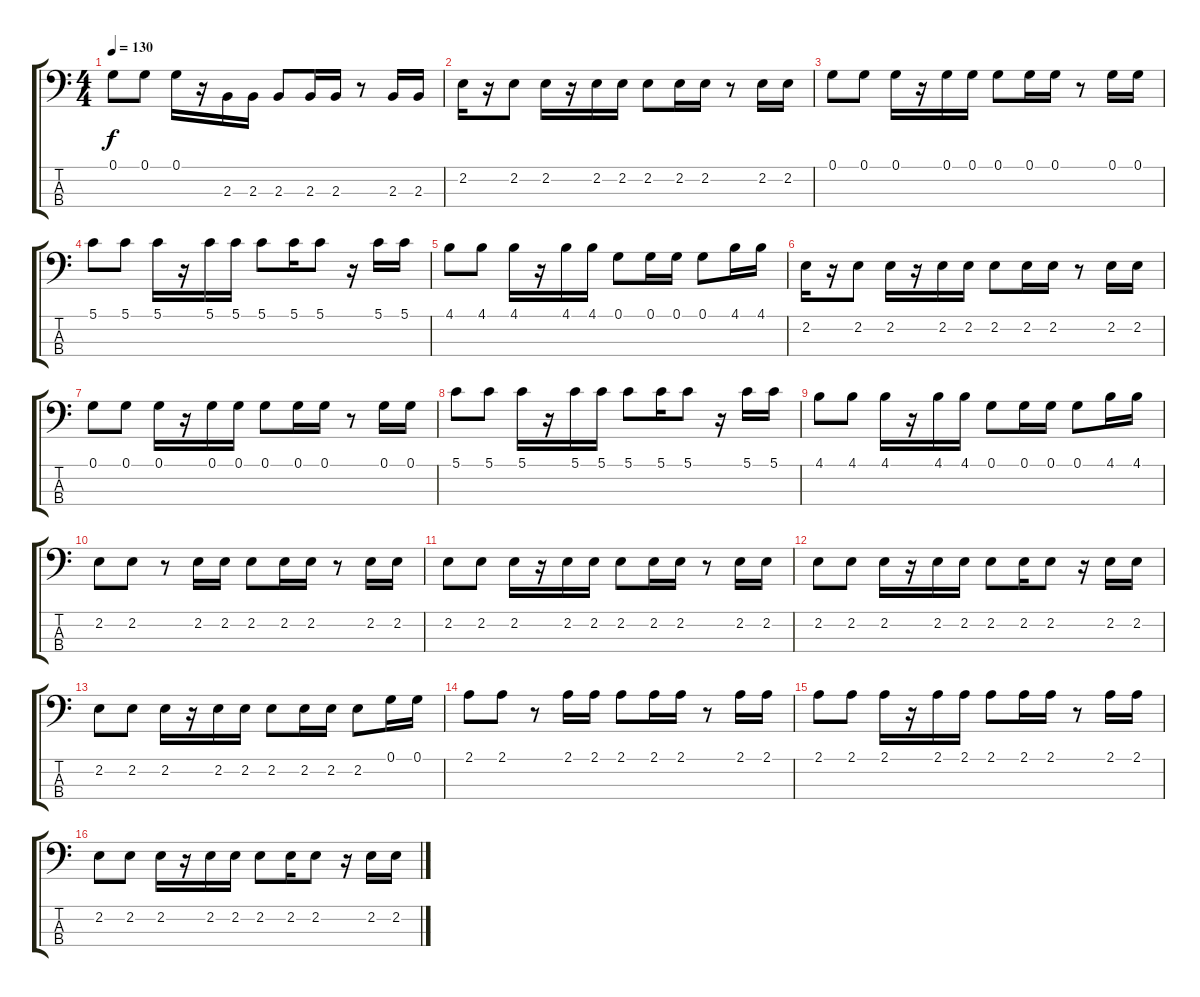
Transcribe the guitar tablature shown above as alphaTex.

\track "" {instrument electricbassfinger}
\staff {score tabs}
\tuning (G2 D2 A1 E1) {hide}
\ts (4 4)
\tempo 130
\clef f4
\ks c
0.1.8{dy f} 0.1.8 0.1.16 r.16 2.3.16 2.3.16 2.3.8 2.3.16 2.3.16 r.8 2.3.16 2.3.16 |
2.2.16 r.16 2.2.8 2.2.16 r.16 2.2.16 2.2.16 2.2.8 2.2.16 2.2.16 r.8 2.2.16 2.2.16 |
0.1.8 0.1.8 0.1.16 r.16 0.1.16 0.1.16 0.1.8 0.1.16 0.1.16 r.8 0.1.16 0.1.16 |
5.1.8 5.1.8 5.1.16 r.16 5.1.16 5.1.16 5.1.8 5.1.16 5.1.8 r.16 5.1.16 5.1.16 |
4.1.8 4.1.8 4.1.16 r.16 4.1.16 4.1.16 0.1.8 0.1.16 0.1.16 0.1.8 4.1.16 4.1.16 |
2.2.16 r.16 2.2.8 2.2.16 r.16 2.2.16 2.2.16 2.2.8 2.2.16 2.2.16 r.8 2.2.16 2.2.16 |
0.1.8 0.1.8 0.1.16 r.16 0.1.16 0.1.16 0.1.8 0.1.16 0.1.16 r.8 0.1.16 0.1.16 |
5.1.8 5.1.8 5.1.16 r.16 5.1.16 5.1.16 5.1.8 5.1.16 5.1.8 r.16 5.1.16 5.1.16 |
4.1.8 4.1.8 4.1.16 r.16 4.1.16 4.1.16 0.1.8 0.1.16 0.1.16 0.1.8 4.1.16 4.1.16 |
2.2.8 2.2.8 r.8 2.2.16 2.2.16 2.2.8 2.2.16 2.2.16 r.8 2.2.16 2.2.16 |
2.2.8 2.2.8 2.2.16 r.16 2.2.16 2.2.16 2.2.8 2.2.16 2.2.16 r.8 2.2.16 2.2.16 |
2.2.8 2.2.8 2.2.16 r.16 2.2.16 2.2.16 2.2.8 2.2.16 2.2.8 r.16 2.2.16 2.2.16 |
2.2.8 2.2.8 2.2.16 r.16 2.2.16 2.2.16 2.2.8 2.2.16 2.2.16 2.2.8 0.1.16 0.1.16 |
2.1.8 2.1.8 r.8 2.1.16 2.1.16 2.1.8 2.1.16 2.1.16 r.8 2.1.16 2.1.16 |
2.1.8 2.1.8 2.1.16 r.16 2.1.16 2.1.16 2.1.8 2.1.16 2.1.16 r.8 2.1.16 2.1.16 |
2.2.8 2.2.8 2.2.16 r.16 2.2.16 2.2.16 2.2.8 2.2.16 2.2.8 r.16 2.2.16 2.2.16
